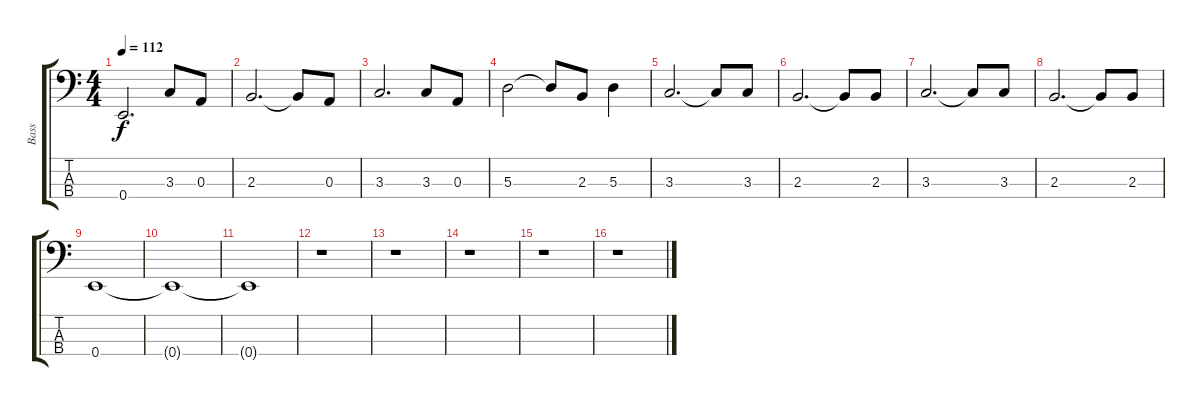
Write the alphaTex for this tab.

\track ("Bass" "Bass") {instrument electricbassfinger}
\staff {score tabs}
\tuning (G2 D2 A1 E1) {hide}
\ts (4 4)
\tempo 112
\clef f4
\ks c
0.4.2{d dy f} 3.3.8 0.3.8 |
2.3.2{d} 2.3{t}.8 0.3.8 |
3.3.2{d} 3.3.8 0.3.8 |
5.3.2 5.3{t}.8 2.3.8 5.3.4 |
3.3.2{d} 3.3{t}.8 3.3.8 |
2.3.2{d} 2.3{t}.8 2.3.8 |
3.3.2{d} 3.3{t}.8 3.3.8 |
2.3.2{d} 2.3{t}.8 2.3.8 |
0.4.1 |
0.4{t}.1 |
0.4{t}.1 |
r.1 |
r.1 |
r.1 |
r.1 |
r.1
